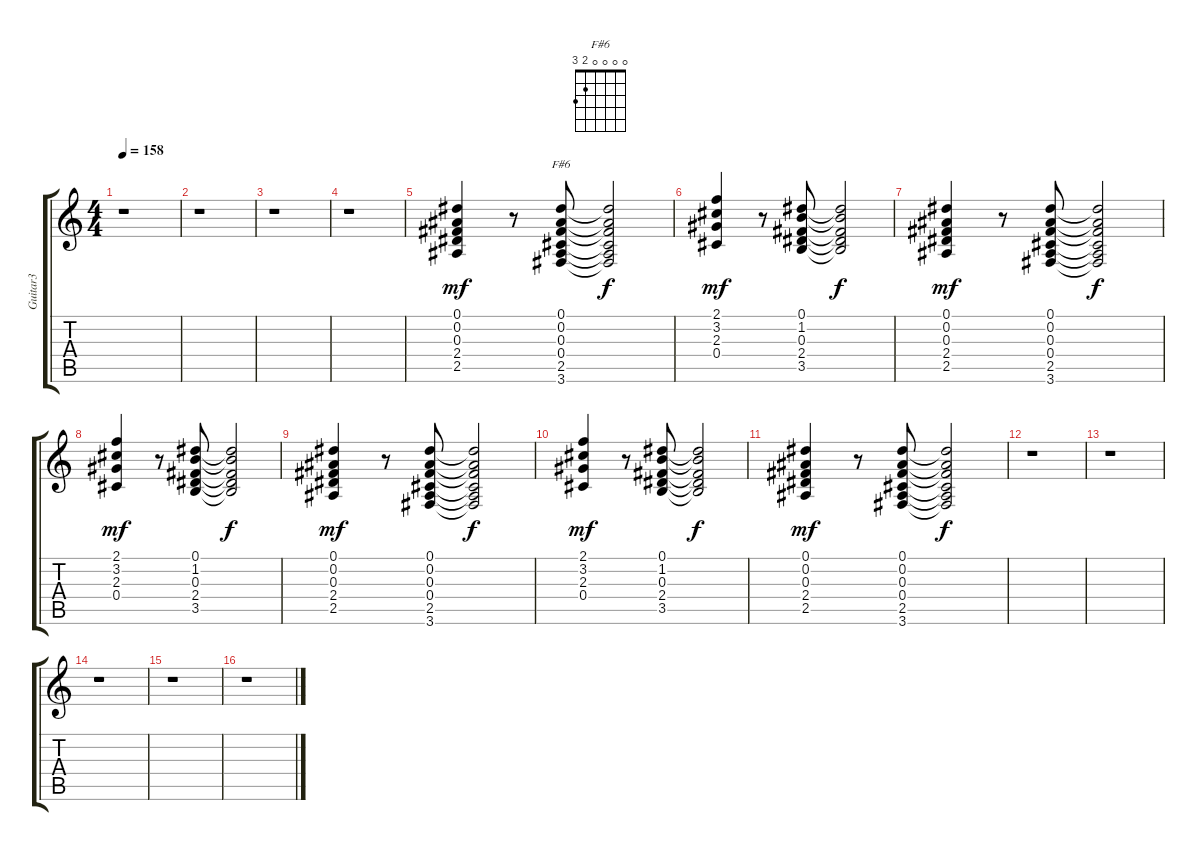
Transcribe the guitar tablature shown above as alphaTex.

\track ("Guitar3" "Guitar3") {instrument electricguitarclean}
\staff {score tabs}
\tuning (Eb4 Bb3 Gb3 Db3 Ab2 Eb2) {hide}
\chord ("F#6" 0 0 0 0 2 3)
\ts (4 4)
\tempo 158
\clef g2
\ks c
r.1{dy f} |
r.1 |
r.1 |
r.1 |
(0.1 0.2 0.3 2.4 2.5).4{dy mf instrument electricguitarclean} r.8 (0.1 0.2 0.3 0.4 2.5 3.6).8{ch "F#6"} (0.1{t} 0.2{t} 0.3{t} 0.4{t} 2.5{t} 3.6{t}).2{dy f} |
(2.1 3.2 2.3 0.4).4{dy mf} r.8 (0.1 1.2 0.3 2.4 3.5).8 (0.1{t} 1.2{t} 0.3{t} 2.4{t} 3.5{t}).2{dy f} |
(0.1 0.2 0.3 2.4 2.5).4{dy mf instrument electricguitarclean} r.8 (0.1 0.2 0.3 0.4 2.5 3.6).8 (0.1{t} 0.2{t} 0.3{t} 0.4{t} 2.5{t} 3.6{t}).2{dy f} |
(2.1 3.2 2.3 0.4).4{dy mf} r.8 (0.1 1.2 0.3 2.4 3.5).8 (0.1{t} 1.2{t} 0.3{t} 2.4{t} 3.5{t}).2{dy f} |
(0.1 0.2 0.3 2.4 2.5).4{dy mf instrument electricguitarclean} r.8 (0.1 0.2 0.3 0.4 2.5 3.6).8 (0.1{t} 0.2{t} 0.3{t} 0.4{t} 2.5{t} 3.6{t}).2{dy f} |
(2.1 3.2 2.3 0.4).4{dy mf} r.8 (0.1 1.2 0.3 2.4 3.5).8 (0.1{t} 1.2{t} 0.3{t} 2.4{t} 3.5{t}).2{dy f} |
(0.1 0.2 0.3 2.4 2.5).4{dy mf instrument electricguitarclean} r.8 (0.1 0.2 0.3 0.4 2.5 3.6).8 (0.1{t} 0.2{t} 0.3{t} 0.4{t} 2.5{t} 3.6{t}).2{dy f} |
r.1 |
r.1 |
r.1 |
r.1 |
r.1
